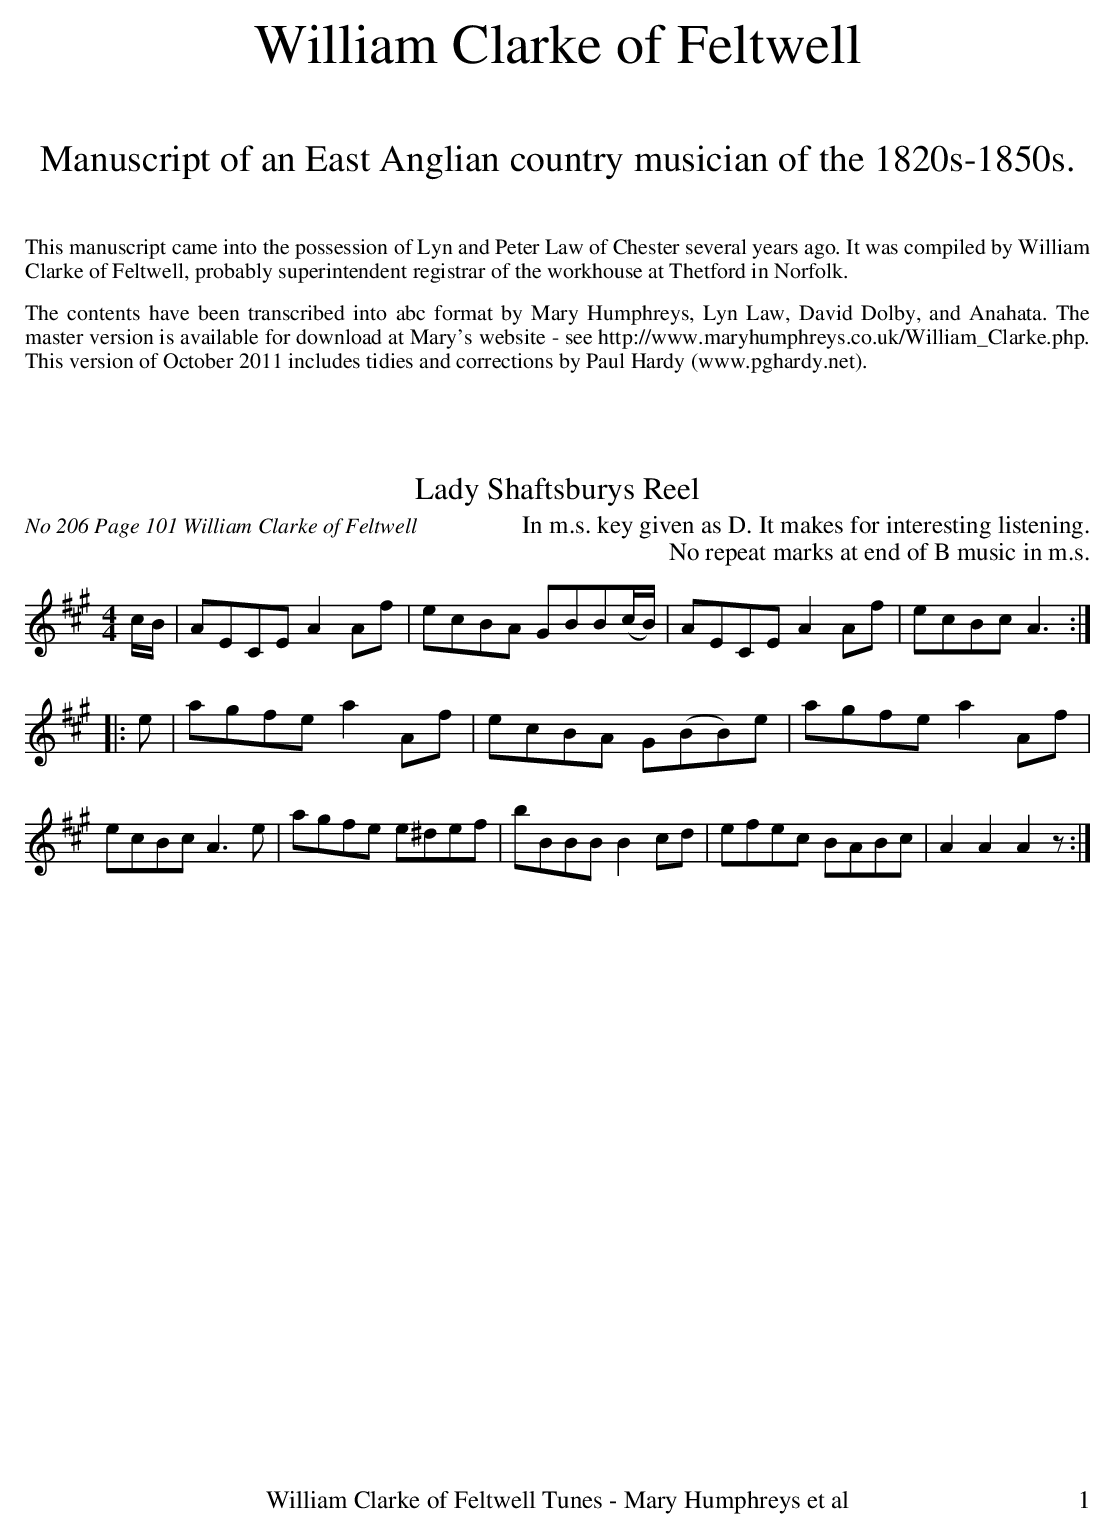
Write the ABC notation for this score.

X:1
T:Lady Shaftsburys Reel
O:No 206 Page 101 William Clarke of Feltwell
M:4/4
L:1/8
K:A
c/B/|AECEA2Af|ecBA GBB(c/B/)|AECEA2Af|ecBcA3:|
|:e|agfea2Af|ecBA G(BB)e|agfea2Af|ecBcA3e|agfe e^def|bBBBB2cd|efec BABc|A2A2A2z:|
